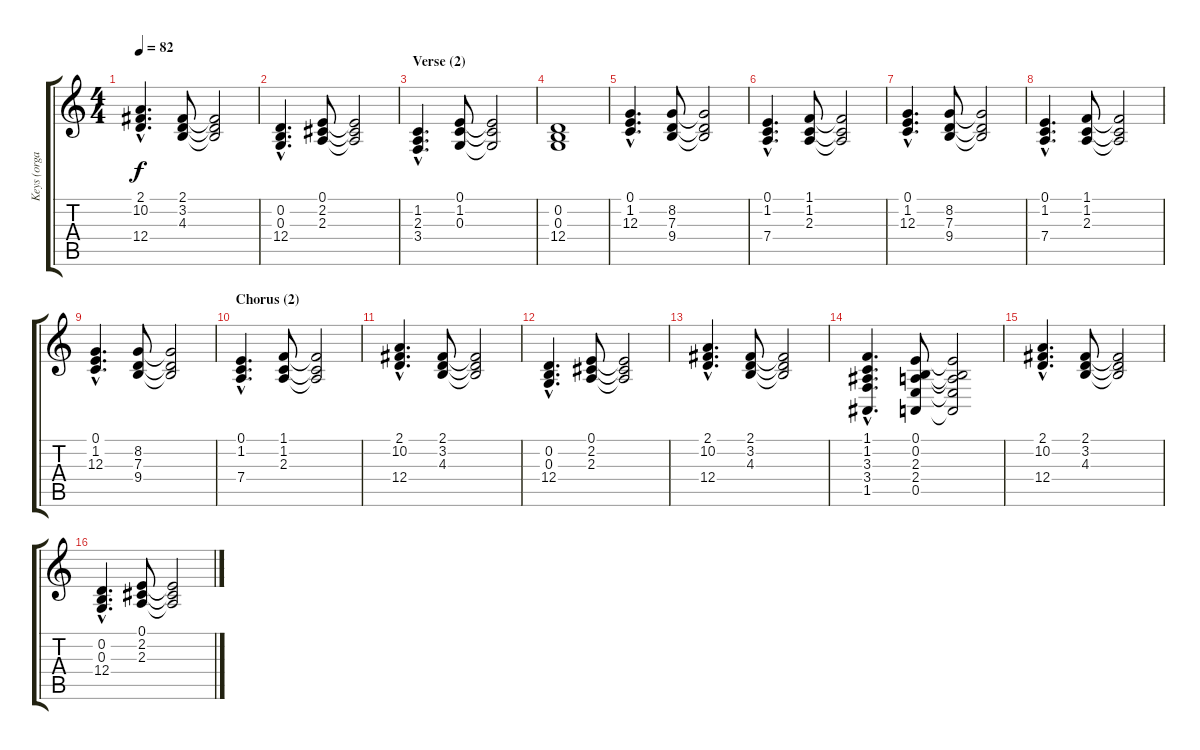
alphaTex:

\track ("Keys (organ)" "Keys (orga") {instrument reedorgan}
\staff {score tabs}
\tuning (E4 B3 G3 D3 A2 E2) {hide}
\ts (4 4)
\tempo 82
\clef g2
\ks c
(2.1{hac} 10.2{hac} 12.4{hac}).4{d dy f} (2.1 3.2 4.3).8 (2.1{t} 3.2{t} 4.3{t}).2 |
(0.2{hac} 0.3{hac} 12.4{hac}).4{d} (0.1 2.2 2.3).8 (0.1{t} 2.2{t} 2.3{t}).2 |
\section ("" "Verse (2)")
(1.2{hac} 2.3{hac} 3.4{hac}).4{d} (0.1 1.2 0.3).8 (0.1{t} 1.2{t} 0.3{t}).2 |
(0.2 0.3 12.4).1 |
(0.1{hac} 1.2{hac} 12.3{hac}).4{d} (8.2 7.3 9.4).8 (8.2{t} 7.3{t} 9.4{t}).2 |
(0.1{hac} 1.2{hac} 7.4{hac}).4{d} (1.1 1.2 2.3).8 (1.1{t} 1.2{t} 2.3{t}).2 |
(0.1{hac} 1.2{hac} 12.3{hac}).4{d} (8.2 7.3 9.4).8 (8.2{t} 7.3{t} 9.4{t}).2 |
(0.1{hac} 1.2{hac} 7.4{hac}).4{d} (1.1 1.2 2.3).8 (1.1{t} 1.2{t} 2.3{t}).2 |
(0.1{hac} 1.2{hac} 12.3{hac}).4{d} (8.2 7.3 9.4).8 (8.2{t} 7.3{t} 9.4{t}).2 |
\section ("" "Chorus (2)")
(0.1{hac} 1.2{hac} 7.4{hac}).4{d} (1.1 1.2 2.3).8 (1.1{t} 1.2{t} 2.3{t}).2 |
(2.1{hac} 10.2{hac} 12.4{hac}).4{d} (2.1 3.2 4.3).8 (2.1{t} 3.2{t} 4.3{t}).2 |
(0.2{hac} 0.3{hac} 12.4{hac}).4{d} (0.1 2.2 2.3).8 (0.1{t} 2.2{t} 2.3{t}).2 |
(2.1{hac} 10.2{hac} 12.4{hac}).4{d} (2.1 3.2 4.3).8 (2.1{t} 3.2{t} 4.3{t}).2 |
(1.1{hac} 1.2{hac} 3.3{hac} 3.4{hac} 1.5{hac}).4{d} (0.1 0.2 2.3 2.4 0.5).8 (0.1{t} 0.2{t} 2.3{t} 2.4{t} 0.5{t}).2 |
(2.1{hac} 10.2{hac} 12.4{hac}).4{d} (2.1 3.2 4.3).8 (2.1{t} 3.2{t} 4.3{t}).2 |
(0.2{hac} 0.3{hac} 12.4{hac}).4{d} (0.1 2.2 2.3).8 (0.1{t} 2.2{t} 2.3{t}).2
